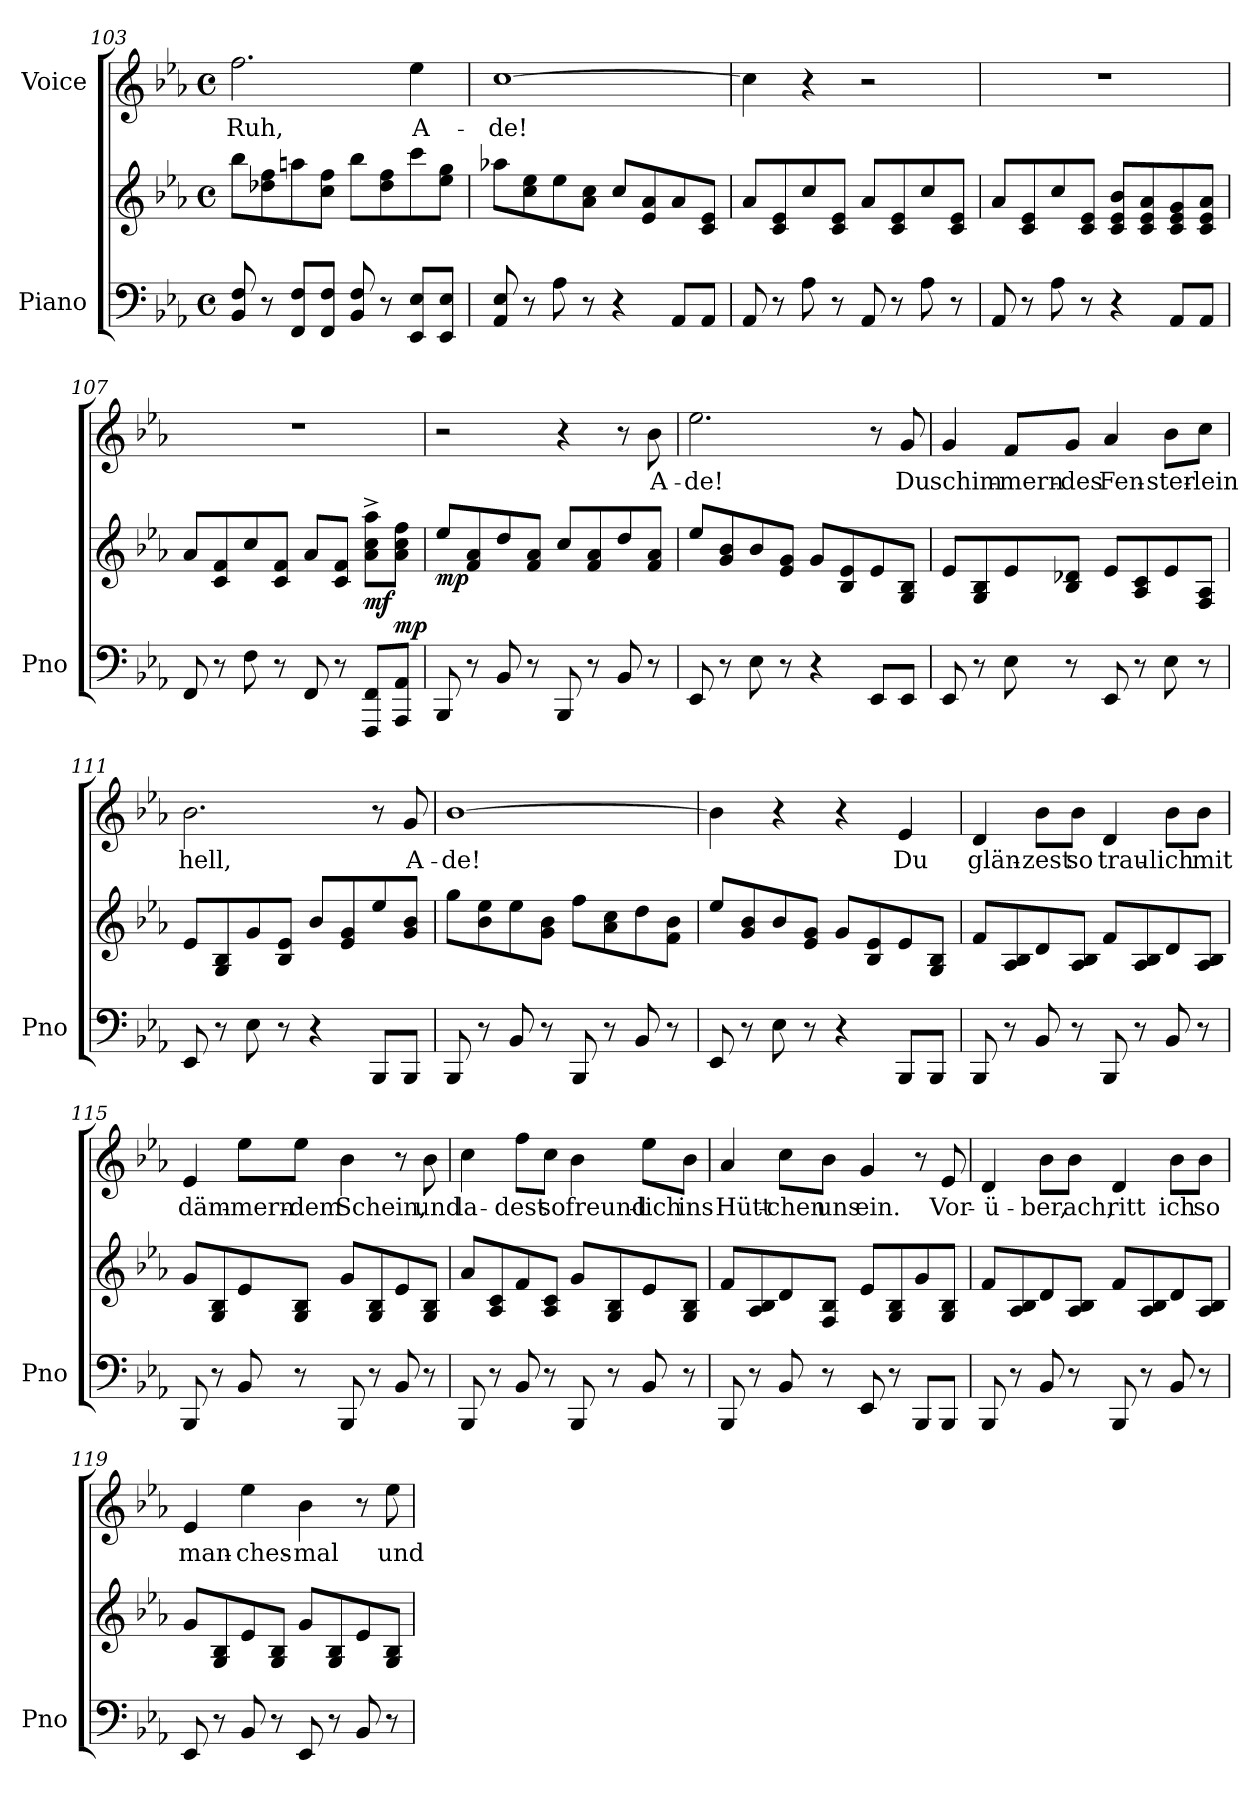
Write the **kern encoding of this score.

**kern	**kern	**dynam	**kern	**text
*part2	*part2	*part2	*part1	*part1
*staff3	*staff2	*staff2/3	*staff1	*staff1
*I"Piano	*	*	*I"Voice	*
*I'Pno	*	*	*	*
*clefF4	*clefG2	*	*clefG2	*
*k[b-e-a-]	*k[b-e-a-]	*	*k[b-e-a-]	*
*M4/4	*M4/4	*	*M4/4	*
*met(c)	*met(c)	*	*met(c)	*
=103	=103	=103	=103	=103
!	!	!	!	!LO:LY:b
8BB-/ 8F/	8bb-\L	.	2.ff\	Ruh,
8r	8dd-X\ 8ff\	.	.	.
8FF/ 8F/L	8aan\	.	.	.
8FF/ 8F/J	8cc\ 8ff\J	.	.	.
8BB-/ 8F/	8bb-\L	.	.	.
8r	8dd-\ 8ff\	.	.	.
!	!	!	!	!LO:LY:b
8EE-/ 8E-/L	8ccc\	.	4ee-\	A-
8EE-/ 8E-/J	8ee-\ 8gg\J	.	.	.
=104	=104	=104	=104	=104
!	!	!	!	!LO:LY:b
8AA-/ 8E-/	8aa-X\L	.	[1cc	-de!
8r	8cc\ 8ee-\	.	.	.
8A-\	8ee-\	.	.	.
8r	8a-\ 8cc\J	.	.	.
4r	8cc/L	.	.	.
.	8e-/ 8a-/	.	.	.
8AA-/L	8a-/	.	.	.
8AA-/J	8c/ 8e-/J	.	.	.
=105	=105	=105	=105	=105
8AA-/	8a-/L	.	4cc\]	.
8r	8c/ 8e-/	.	.	.
8A-\	8cc/	.	4r	.
8r	8c/ 8e-/J	.	.	.
8AA-/	8a-/L	.	2r	.
8r	8c/ 8e-/	.	.	.
8A-\	8cc/	.	.	.
8r	8c/ 8e-/J	.	.	.
!!LO:LB:g=z
=106	=106	=106	=106	=106
8AA-/	8a-/L	.	1r	.
8r	8c/ 8e-/	.	.	.
8A-\	8cc/	.	.	.
8r	8c/ 8e-/J	.	.	.
4r	8c/ 8e-/ 8b-/L	.	.	.
.	8c/ 8e-/ 8a-/	.	.	.
8AA-/L	8c/ 8e-/ 8g/	.	.	.
8AA-/J	8c/ 8e-/ 8a-/J	.	.	.
=107	=107	=107	=107	=107
8FF/	8a-/L	.	1r	.
8r	8c/ 8f/	.	.	.
8F\	8cc/	.	.	.
8r	8c/ 8f/J	.	.	.
8FF/	8a-/L	.	.	.
8r	8c/ 8f/J	.	.	.
!	!	!LO:DY:b	!	!
8FFF/ 8FF/L	8a-\^ 8cc\^ 8aa-\^L	mf	.	.
!	!	!LO:DY:b	!	!
8AAA-/ 8AA-/J	8a-\ 8cc\ 8ff\J	mp	.	.
=108	=108	=108	=108	=108
!	!	!LO:DY:b	!	!
8BBB-/	8ee-/L	mp	2r	.
8r	8f/ 8a-/	.	.	.
8BB-/	8dd/	.	.	.
8r	8f/ 8a-/J	.	.	.
8BBB-/	8cc/L	.	4r	.
8r	8f/ 8a-/	.	.	.
8BB-/	8dd/	.	8r	.
!	!	!	!	!LO:LY:b
8r	8f/ 8a-/J	.	8b-\	A-
=109	=109	=109	=109	=109
!	!	!	!	!LO:LY:b
8EE-/	8ee-/L	.	2.ee-\	-de!
8r	8g/ 8b-/	.	.	.
8E-\	8b-/	.	.	.
8r	8e-/ 8g/J	.	.	.
4r	8g/L	.	.	.
.	8B-/ 8e-/	.	.	.
8EE-/L	8e-/	.	8r	.
!	!	!	!	!LO:LY:b
8EE-/J	8G/ 8B-/J	.	8g/	Du
=110	=110	=110	=110	=110
!	!	!	!	!LO:LY:b
8EE-/	8e-/L	.	4g/	schim-
8r	8G/ 8B-/	.	.	.
!	!	!	!	!LO:LY:b
8E-\	8e-/	.	8f/L	-mern-
!	!	!	!	!LO:LY:b
8r	8B-/ 8d-X/J	.	8g/J	-des
!	!	!	!	!LO:LY:b
8EE-/	8e-/L	.	4a-/	Fen-
8r	8A-/ 8c/	.	.	.
!	!	!	!	!LO:LY:b
8E-\	8e-/	.	8b-\L	-ster-
!	!	!	!	!LO:LY:b
8r	8F/ 8A-/J	.	8cc\J	-lein
!!LO:LB:g=z
=111	=111	=111	=111	=111
!	!	!	!	!LO:LY:b
8EE-/	8e-/L	.	2.b-\	hell,
8r	8G/ 8B-/	.	.	.
8E-\	8g/	.	.	.
8r	8B-/ 8e-/J	.	.	.
4r	8b-/L	.	.	.
.	8e-/ 8g/	.	.	.
8BBB-/L	8ee-/	.	8r	.
!	!	!	!	!LO:LY:b
8BBB-/J	8g/ 8b-/J	.	8g/	A-
=112	=112	=112	=112	=112
!	!	!	!	!LO:LY:b
8BBB-/	8gg\L	.	[1b-	-de!
8r	8b-\ 8ee-\	.	.	.
8BB-/	8ee-\	.	.	.
8r	8g\ 8b-\J	.	.	.
8BBB-/	8ff\L	.	.	.
8r	8a-\ 8cc\	.	.	.
8BB-/	8dd\	.	.	.
8r	8f\ 8b-\J	.	.	.
=113	=113	=113	=113	=113
8EE-/	8ee-/L	.	4b-\]	.
8r	8g/ 8b-/	.	.	.
8E-\	8b-/	.	4r	.
8r	8e-/ 8g/J	.	.	.
4r	8g/L	.	4r	.
.	8B-/ 8e-/	.	.	.
!	!	!	!	!LO:LY:b
8BBB-/L	8e-/	.	4e-/	Du
8BBB-/J	8G/ 8B-/J	.	.	.
=114	=114	=114	=114	=114
!	!	!	!	!LO:LY:b
8BBB-/	8f/L	.	4d/	glän-
8r	8A-/ 8B-/	.	.	.
!	!	!	!	!LO:LY:b
8BB-/	8d/	.	8b-\L	-zest
!	!	!	!	!LO:LY:b
8r	8A-/ 8B-/J	.	8b-\J	so
!	!	!	!	!LO:LY:b
8BBB-/	8f/L	.	4d/	trau-
8r	8A-/ 8B-/	.	.	.
!	!	!	!	!LO:LY:b
8BB-/	8d/	.	8b-\L	-lich
!	!	!	!	!LO:LY:b
8r	8A-/ 8B-/J	.	8b-\J	mit
!!LO:PB:g=z
=115	=115	=115	=115	=115
!	!	!	!	!LO:LY:b
8BBB-/	8g/L	.	4e-/	däm-
8r	8G/ 8B-/	.	.	.
!	!	!	!	!LO:LY:b
8BB-/	8e-/	.	8ee-\L	-mern-
!	!	!	!	!LO:LY:b
8r	8G/ 8B-/J	.	8ee-\J	-dem
!	!	!	!	!LO:LY:b
8BBB-/	8g/L	.	4b-\	Schein,
8r	8G/ 8B-/	.	.	.
8BB-/	8e-/	.	8r	.
!	!	!	!	!LO:LY:b
8r	8G/ 8B-/J	.	8b-\	und
!!LO:PB:g=z
=116	=116	=116	=116	=116
!	!	!	!	!LO:LY:b
8BBB-/	8a-/L	.	4cc\	la-
8r	8A-/ 8c/	.	.	.
!	!	!	!	!LO:LY:b
8BB-/	8f/	.	8ff\L	-dest
!	!	!	!	!LO:LY:b
8r	8A-/ 8c/J	.	8cc\J	so
!	!	!	!	!LO:LY:b
8BBB-/	8g/L	.	4b-\	freund-
8r	8G/ 8B-/	.	.	.
!	!	!	!	!LO:LY:b
8BB-/	8e-/	.	8ee-\L	-lich
!	!	!	!	!LO:LY:b
8r	8G/ 8B-/J	.	8b-\J	ins
=117	=117	=117	=117	=117
!	!	!	!	!LO:LY:b
8BBB-/	8f/L	.	4a-/	Hütt-
8r	8A-/ 8B-/	.	.	.
!	!	!	!	!LO:LY:b
8BB-/	8d/	.	8cc\L	-chen
!	!	!	!	!LO:LY:b
8r	8F/ 8B-/J	.	8b-\J	uns
!	!	!	!	!LO:LY:b
8EE-/	8e-/L	.	4g/	ein.
8r	8G/ 8B-/	.	.	.
8BBB-/L	8g/	.	8r	.
!	!	!	!	!LO:LY:b
8BBB-/J	8G/ 8B-/J	.	8e-/	Vor-
=118	=118	=118	=118	=118
!	!	!	!	!LO:LY:b
8BBB-/	8f/L	.	4d/	-ü-
8r	8A-/ 8B-/	.	.	.
!	!	!	!	!LO:LY:b
8BB-/	8d/	.	8b-\L	-ber,
!	!	!	!	!LO:LY:b
8r	8A-/ 8B-/J	.	8b-\J	ach,
!	!	!	!	!LO:LY:b
8BBB-/	8f/L	.	4d/	ritt
8r	8A-/ 8B-/	.	.	.
!	!	!	!	!LO:LY:b
8BB-/	8d/	.	8b-\L	ich
!	!	!	!	!LO:LY:b
8r	8A-/ 8B-/J	.	8b-\J	so
=119	=119	=119	=119	=119
!	!	!	!	!LO:LY:b
8EE-/	8g/L	.	4e-/	man-
8r	8G/ 8B-/	.	.	.
!	!	!	!	!LO:LY:b
8BB-/	8e-/	.	4ee-\	-ches-
8r	8G/ 8B-/J	.	.	.
!	!	!	!	!LO:LY:b
8EE-/	8g/L	.	4b-\	-mal
8r	8G/ 8B-/	.	.	.
8BB-/	8e-/	.	8r	.
!	!	!	!	!LO:LY:b
8r	8G/ 8B-/J	.	8ee-\	und
=	=	=	=	=
*-	*-	*-	*-	*-
